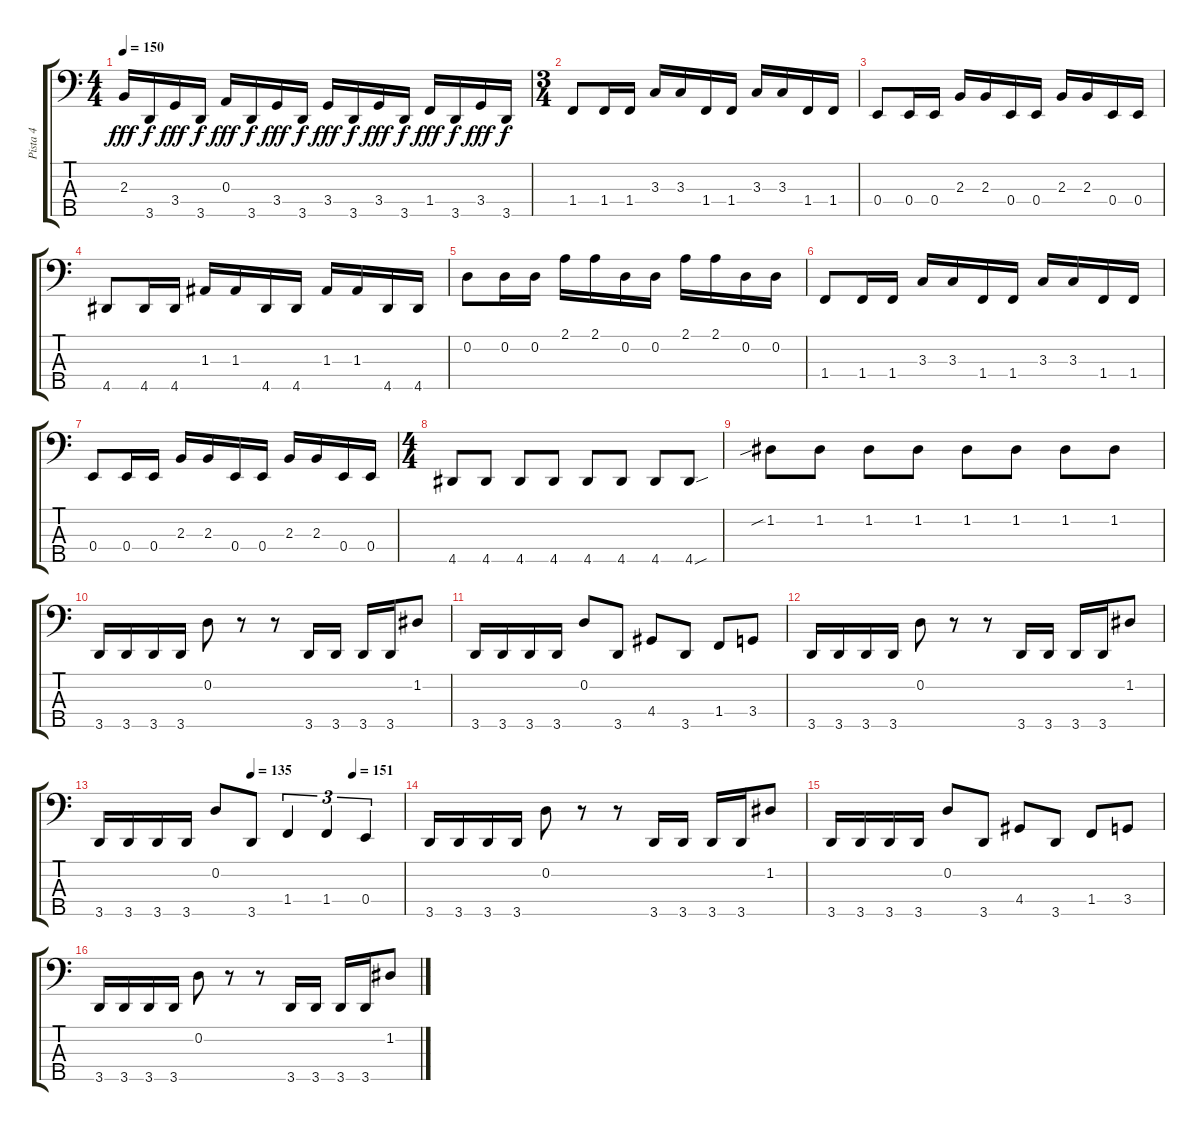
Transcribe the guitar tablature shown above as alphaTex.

\track ("Pista 4" "Pista 4") {instrument electricbassfinger}
\staff {score tabs}
\tuning (G2 D2 A1 E1 B0) {hide}
\ts (4 4)
\tempo 150
\clef f4
\ks c
2.3.16{dy fff} 3.5.16{dy f} 3.4.16{dy fff} 3.5.16{dy f} 0.3.16{dy fff} 3.5.16{dy f} 3.4.16{dy fff} 3.5.16{dy f} 3.4.16{dy fff} 3.5.16{dy f} 3.4.16{dy fff} 3.5.16{dy f} 1.4.16{dy fff} 3.5.16{dy f} 3.4.16{dy fff} 3.5.16{dy f} |
\ts (3 4)
1.4.8{instrument electricbasspick beam Up} 1.4.16{beam Up} 1.4.16{beam Up} 3.3.16{beam Up} 3.3.16{beam Up} 1.4.16{beam Up} 1.4.16{beam Up} 3.3.16{beam Up} 3.3.16{beam Up} 1.4.16{beam Up} 1.4.16{beam Up} |
0.4.8{beam Up} 0.4.16{beam Up} 0.4.16{beam Up} 2.3.16{beam Up} 2.3.16{beam Up} 0.4.16{beam Up} 0.4.16{beam Up} 2.3.16{beam Up} 2.3.16{beam Up} 0.4.16{beam Up} 0.4.16{beam Up} |
4.5.8 4.5.16 4.5.16 1.3.16 1.3.16 4.5.16 4.5.16 1.3.16 1.3.16 4.5.16 4.5.16 |
0.2.8 0.2.16 0.2.16 2.1.16 2.1.16 0.2.16 0.2.16 2.1.16 2.1.16 0.2.16 0.2.16 |
1.4.8{instrument electricbasspick beam Up} 1.4.16{beam Up} 1.4.16{beam Up} 3.3.16{beam Up} 3.3.16{beam Up} 1.4.16{beam Up} 1.4.16{beam Up} 3.3.16{beam Up} 3.3.16{beam Up} 1.4.16{beam Up} 1.4.16{beam Up} |
0.4.8{beam Up} 0.4.16{beam Up} 0.4.16{beam Up} 2.3.16{beam Up} 2.3.16{beam Up} 0.4.16{beam Up} 0.4.16{beam Up} 2.3.16{beam Up} 2.3.16{beam Up} 0.4.16{beam Up} 0.4.16{beam Up} |
\ts (4 4)
4.5.8 4.5.8 4.5.8 4.5.8 4.5.8 4.5.8 4.5.8 4.5{sou}.8 |
1.2{sib}.8 1.2.8 1.2.8 1.2.8 1.2.8 1.2.8 1.2.8 1.2.8 |
3.5.16 3.5.16 3.5.16 3.5.16 0.2.8 r.8 r.8 3.5.16 3.5.16 3.5.16 3.5.16 1.2.8 |
3.5.16 3.5.16 3.5.16 3.5.16 0.2.8 3.5.8 4.4.8 3.5.8 1.4.8 3.4.8 |
3.5.16 3.5.16 3.5.16 3.5.16 0.2.8 r.8 r.8 3.5.16 3.5.16 3.5.16 3.5.16 1.2.8 |
\tempo (135 0.5)
\tempo (151 0.8333333333333334)
3.5.16 3.5.16 3.5.16 3.5.16 0.2.8 3.5.8 1.4.4{tu (3 2)} 1.4.4{tu (3 2)} 0.4.4{tu (3 2)} |
3.5.16 3.5.16 3.5.16 3.5.16 0.2.8 r.8 r.8 3.5.16 3.5.16 3.5.16 3.5.16 1.2.8 |
3.5.16 3.5.16 3.5.16 3.5.16 0.2.8 3.5.8 4.4.8 3.5.8 1.4.8 3.4.8 |
3.5.16 3.5.16 3.5.16 3.5.16 0.2.8 r.8 r.8 3.5.16 3.5.16 3.5.16 3.5.16 1.2.8
